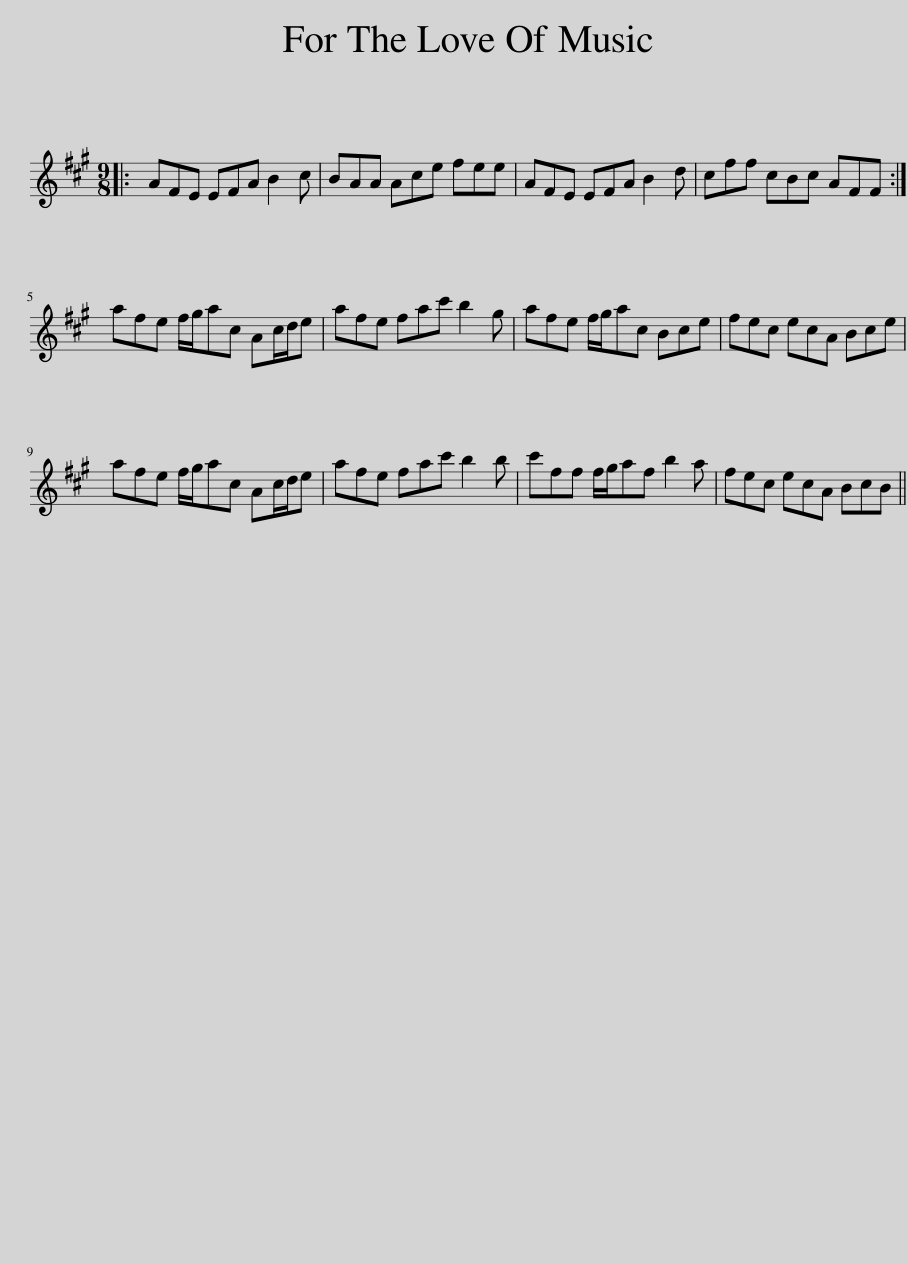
X:1
L:1/8
M:9/8
I:linebreak $
K:A
V:1 treble
V:1
|: AFE EFA B2 c | BAA Ace fee | AFE EFA B2 d | cff cBc AFF :|$ afe f/g/ac Ac/d/e | %5
 afe fac' b2 g | afe f/g/ac Bce | fec ecA Bce |$ afe f/g/ac Ac/d/e | afe fac' b2 b | %10
 c'ff f/g/af b2 a | fec ecA BcB || %12
